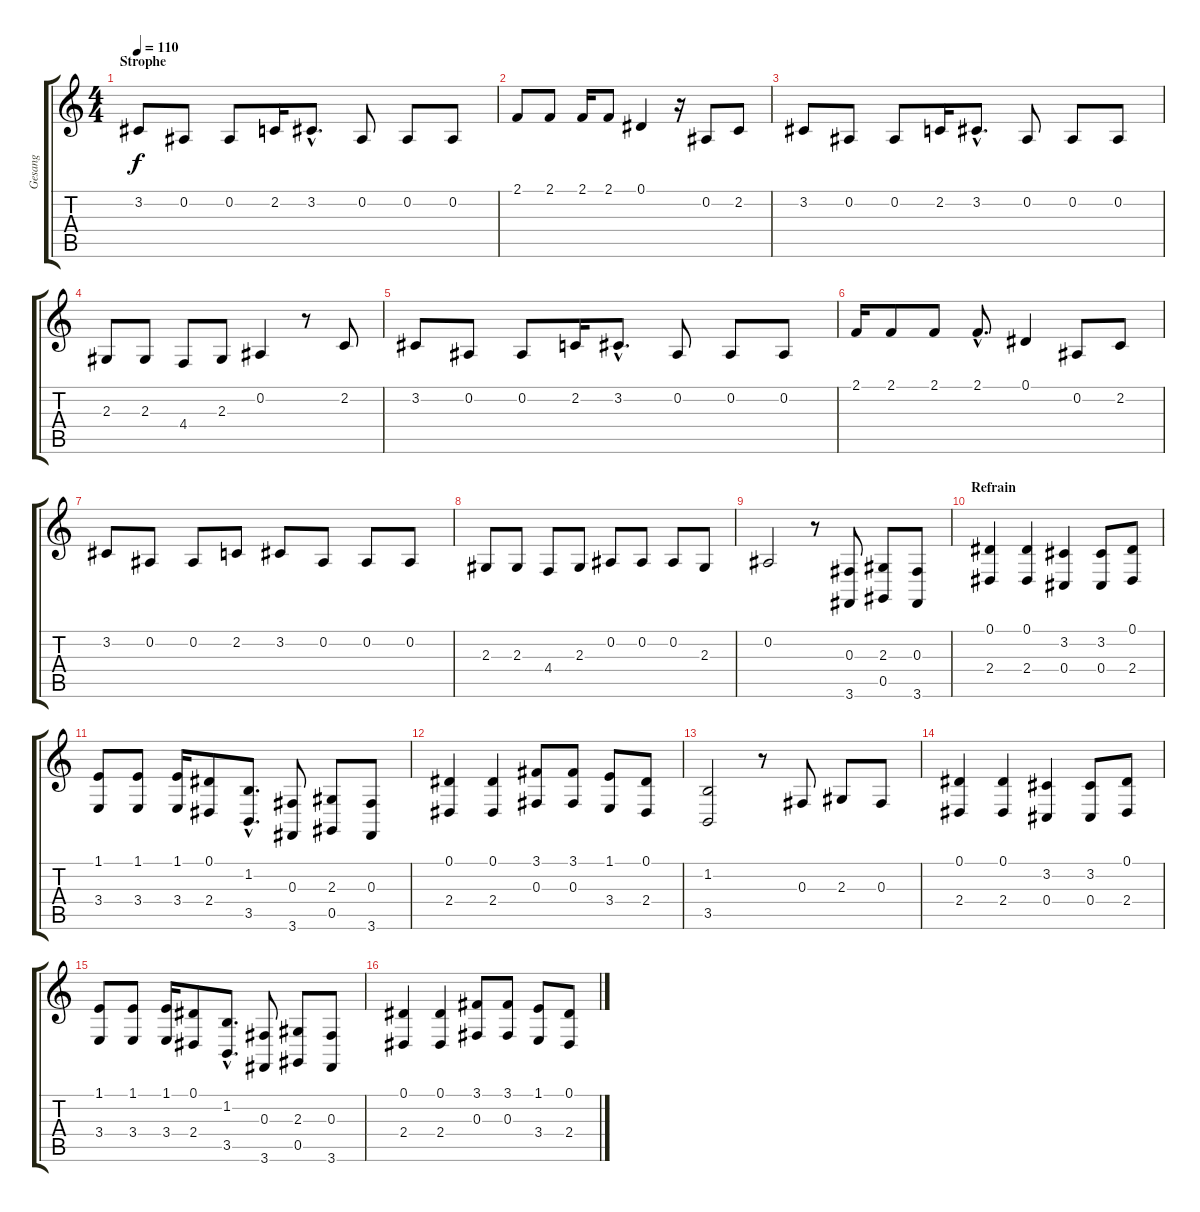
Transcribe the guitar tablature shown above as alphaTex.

\track ("Gesang" "Gesang") {instrument lead2sawtooth}
\staff {score tabs}
\tuning (Eb4 Bb3 Gb3 Db3 Ab2 Eb2) {hide}
\ts (4 4)
\section ("" "Strophe")
\tempo 110
\clef g2
\ks c
3.2.8{dy f} 0.2.8 0.2.8 2.2.16 3.2{hac}.8{d} 0.2.8 0.2.8 0.2.8 |
2.1.8 2.1.8 2.1.16 2.1.8 0.1.4 r.16 0.2.8 2.2.8 |
3.2.8 0.2.8 0.2.8 2.2.16 3.2{hac}.8{d} 0.2.8 0.2.8 0.2.8 |
2.3.8 2.3.8 4.4.8 2.3.8 0.2.4 r.8 2.2.8 |
3.2.8 0.2.8 0.2.8 2.2.16 3.2{hac}.8{d} 0.2.8 0.2.8 0.2.8 |
2.1.16 2.1.8 2.1.8 2.1{hac}.8{d} 0.1.4 0.2.8 2.2.8 |
3.2.8 0.2.8 0.2.8 2.2.8 3.2.8 0.2.8 0.2.8 0.2.8 |
2.3.8 2.3.8 4.4.8 2.3.8 0.2.8 0.2.8 0.2.8 2.3.8 |
0.2.2 r.8 (0.3 3.6).8 (2.3 0.5).8 (0.3 3.6).8 |
\section ("" "Refrain")
(0.1 2.4).4 (0.1 2.4).4 (3.2 0.4).4 (3.2 0.4).8 (0.1 2.4).8 |
(1.1 3.4).8 (1.1 3.4).8 (1.1 3.4).16 (0.1 2.4).8 (1.2{hac} 3.5{hac}).8{d} (0.3 3.6).8 (2.3 0.5).8 (0.3 3.6).8 |
(0.1 2.4).4 (0.1 2.4).4 (3.1 0.3).8 (3.1 0.3).8 (1.1 3.4).8 (0.1 2.4).8 |
(1.2 3.5).2 r.8 0.3.8 2.3.8 0.3.8 |
(0.1 2.4).4 (0.1 2.4).4 (3.2 0.4).4 (3.2 0.4).8 (0.1 2.4).8 |
(1.1 3.4).8 (1.1 3.4).8 (1.1 3.4).16 (0.1 2.4).8 (1.2{hac} 3.5{hac}).8{d} (0.3 3.6).8 (2.3 0.5).8 (0.3 3.6).8 |
(0.1 2.4).4 (0.1 2.4).4 (3.1 0.3).8 (3.1 0.3).8 (1.1 3.4).8 (0.1 2.4).8
